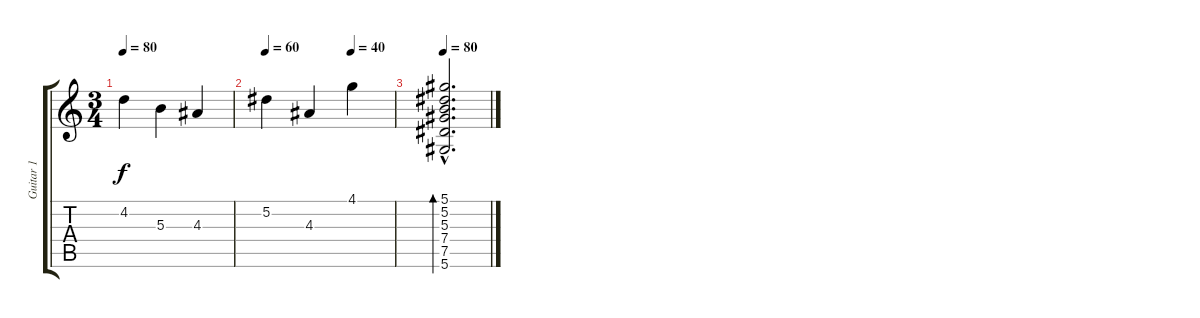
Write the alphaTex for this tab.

\track ("Guitar 1" "Guitar 1") {instrument acousticguitarsteel}
\staff {score tabs}
\tuning (Eb4 Bb3 Gb3 Db3 Ab2 Eb2) {hide}
\ts (3 4)
\tempo 80
\clef g2
\ks c
4.2.4{dy f} 5.3.4 4.3.4 |
\tempo 60
\tempo (40 0.6666666666666666)
5.2.4 4.3.4 4.1.4 |
\tempo 80
(5.1{hac} 5.2{hac} 5.3{hac} 7.4{hac} 7.5{hac} 5.6{hac}).2{d bd 60}
